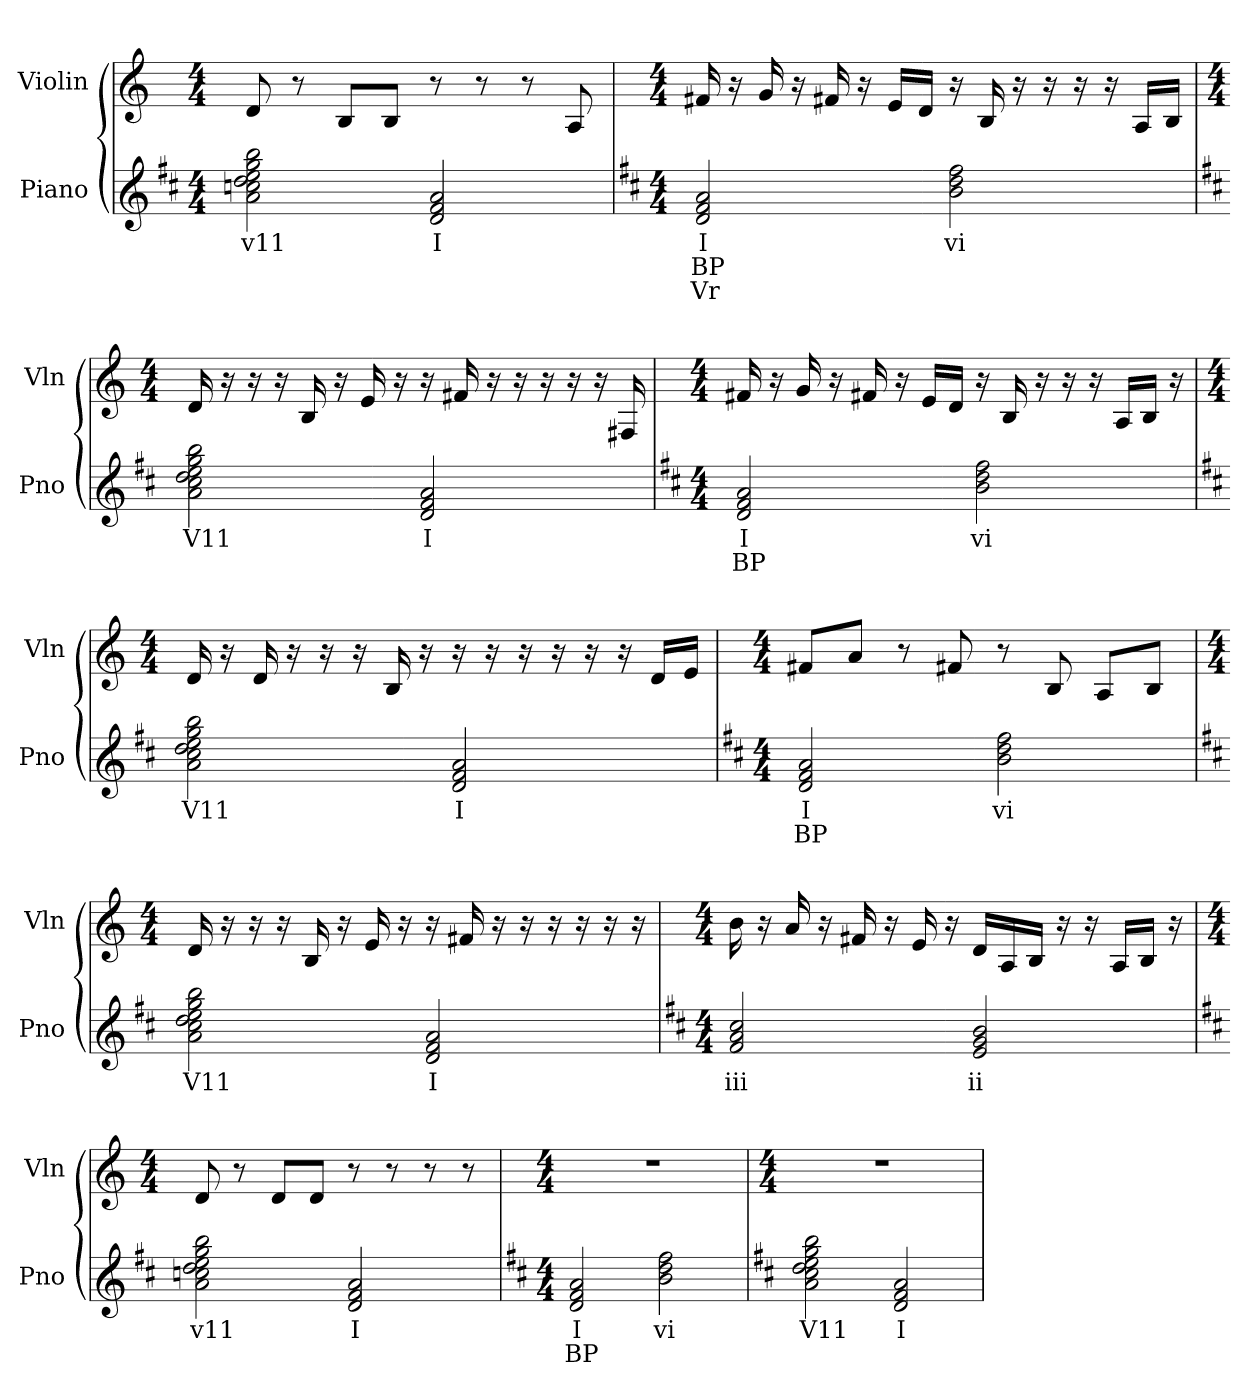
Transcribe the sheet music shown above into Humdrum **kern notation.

**kern	**text	**text	**text	**kern
*part2	*part2	*part2	*part2	*part1
*staff2	*staff2	*staff2	*staff2	*staff1
*I"Piano	*	*	*	*I"Violin
*I'Pno	*	*	*	*I'Vln
*k[f#c#]	*	*	*	*
*D:	*	*	*	*
*M4/4	*	*	*	*M4/4
=	=	=	=	=
2a 2ccn 2ee 2gg 2bb 2dd	v11	.	.	8d
.	.	.	.	8r
.	.	.	.	8BL
.	.	.	.	8BJ
2d 2f# 2a	I	.	.	8r
.	.	.	.	8r
.	.	.	.	8r
.	.	.	.	8A
=	=	=	=	=
*k[f#c#]	*	*	*	*
*D:	*	*	*	*
*M4/4	*	*	*	*M4/4
2d 2f# 2a	I	BP	Vr	16f#X
.	.	.	.	16r
.	.	.	.	16g
.	.	.	.	16r
.	.	.	.	16f#X
.	.	.	.	16r
.	.	.	.	16eLL
.	.	.	.	16dJJ
2b 2dd 2ff#	vi	.	.	16r
.	.	.	.	16B
.	.	.	.	16r
.	.	.	.	16r
.	.	.	.	16r
.	.	.	.	16r
.	.	.	.	16ALL
.	.	.	.	16BJJ
=	=	=	=	=
*k[f#c#]	*	*	*	*
*D:	*	*	*	*
*	*	*	*	*M4/4
2a 2cc# 2ee 2gg 2bb 2dd	V11	.	.	16d
.	.	.	.	16r
.	.	.	.	16r
.	.	.	.	16r
.	.	.	.	16B
.	.	.	.	16r
.	.	.	.	16e
.	.	.	.	16r
2d 2f# 2a	I	.	.	16r
.	.	.	.	16f#X
.	.	.	.	16r
.	.	.	.	16r
.	.	.	.	16r
.	.	.	.	16r
.	.	.	.	16r
.	.	.	.	16F#X
=	=	=	=	=
*k[f#c#]	*	*	*	*
*D:	*	*	*	*
*M4/4	*	*	*	*M4/4
2d 2f# 2a	I	BP	.	16f#X
.	.	.	.	16r
.	.	.	.	16g
.	.	.	.	16r
.	.	.	.	16f#X
.	.	.	.	16r
.	.	.	.	16eLL
.	.	.	.	16dJJ
2b 2dd 2ff#	vi	.	.	16r
.	.	.	.	16B
.	.	.	.	16r
.	.	.	.	16r
.	.	.	.	16r
.	.	.	.	16ALL
.	.	.	.	16BJJ
.	.	.	.	16r
=	=	=	=	=
*k[f#c#]	*	*	*	*
*D:	*	*	*	*
*	*	*	*	*M4/4
2a 2cc# 2ee 2gg 2bb 2dd	V11	.	.	16d
.	.	.	.	16r
.	.	.	.	16d
.	.	.	.	16r
.	.	.	.	16r
.	.	.	.	16r
.	.	.	.	16B
.	.	.	.	16r
2d 2f# 2a	I	.	.	16r
.	.	.	.	16r
.	.	.	.	16r
.	.	.	.	16r
.	.	.	.	16r
.	.	.	.	16r
.	.	.	.	16dLL
.	.	.	.	16eJJ
=	=	=	=	=
*k[f#c#]	*	*	*	*
*D:	*	*	*	*
*M4/4	*	*	*	*M4/4
2d 2f# 2a	I	BP	.	8f#XL
.	.	.	.	8aJ
.	.	.	.	8r
.	.	.	.	8f#X
2b 2dd 2ff#	vi	.	.	8r
.	.	.	.	8B
.	.	.	.	8AL
.	.	.	.	8BJ
=	=	=	=	=
*k[f#c#]	*	*	*	*
*D:	*	*	*	*
*	*	*	*	*M4/4
2a 2cc# 2ee 2gg 2bb 2dd	V11	.	.	16d
.	.	.	.	16r
.	.	.	.	16r
.	.	.	.	16r
.	.	.	.	16B
.	.	.	.	16r
.	.	.	.	16e
.	.	.	.	16r
2d 2f# 2a	I	.	.	16r
.	.	.	.	16f#X
.	.	.	.	16r
.	.	.	.	16r
.	.	.	.	16r
.	.	.	.	16r
.	.	.	.	16r
.	.	.	.	16r
=	=	=	=	=
*k[f#c#]	*	*	*	*
*D:	*	*	*	*
*M4/4	*	*	*	*M4/4
2f# 2a 2cc#	iii	.	.	16b
.	.	.	.	16r
.	.	.	.	16a
.	.	.	.	16r
.	.	.	.	16f#X
.	.	.	.	16r
.	.	.	.	16e
.	.	.	.	16r
2e 2g 2b	ii	.	.	16dLL
.	.	.	.	16A
.	.	.	.	16BJJ
.	.	.	.	16r
.	.	.	.	16r
.	.	.	.	16ALL
.	.	.	.	16BJJ
.	.	.	.	16r
=	=	=	=	=
*k[f#c#]	*	*	*	*
*D:	*	*	*	*
*	*	*	*	*M4/4
2a 2ccn 2ee 2gg 2bb 2dd	v11	.	.	8d
.	.	.	.	8r
.	.	.	.	8dL
.	.	.	.	8dJ
2d 2f# 2a	I	.	.	8r
.	.	.	.	8r
.	.	.	.	8r
.	.	.	.	8r
=	=	=	=	=
*k[f#c#]	*	*	*	*
*D:	*	*	*	*
*M4/4	*	*	*	*M4/4
2d 2f# 2a	I	BP	.	1r
2b 2dd 2ff#	vi	.	.	.
=	=	=	=	=
*k[f#c#]	*	*	*	*
*D:	*	*	*	*
*	*	*	*	*M4/4
2a 2cc# 2ee 2gg 2bb 2dd	V11	.	.	1r
2d 2f# 2a	I	.	.	.
=	=	=	=	=
*-	*-	*-	*-	*-
